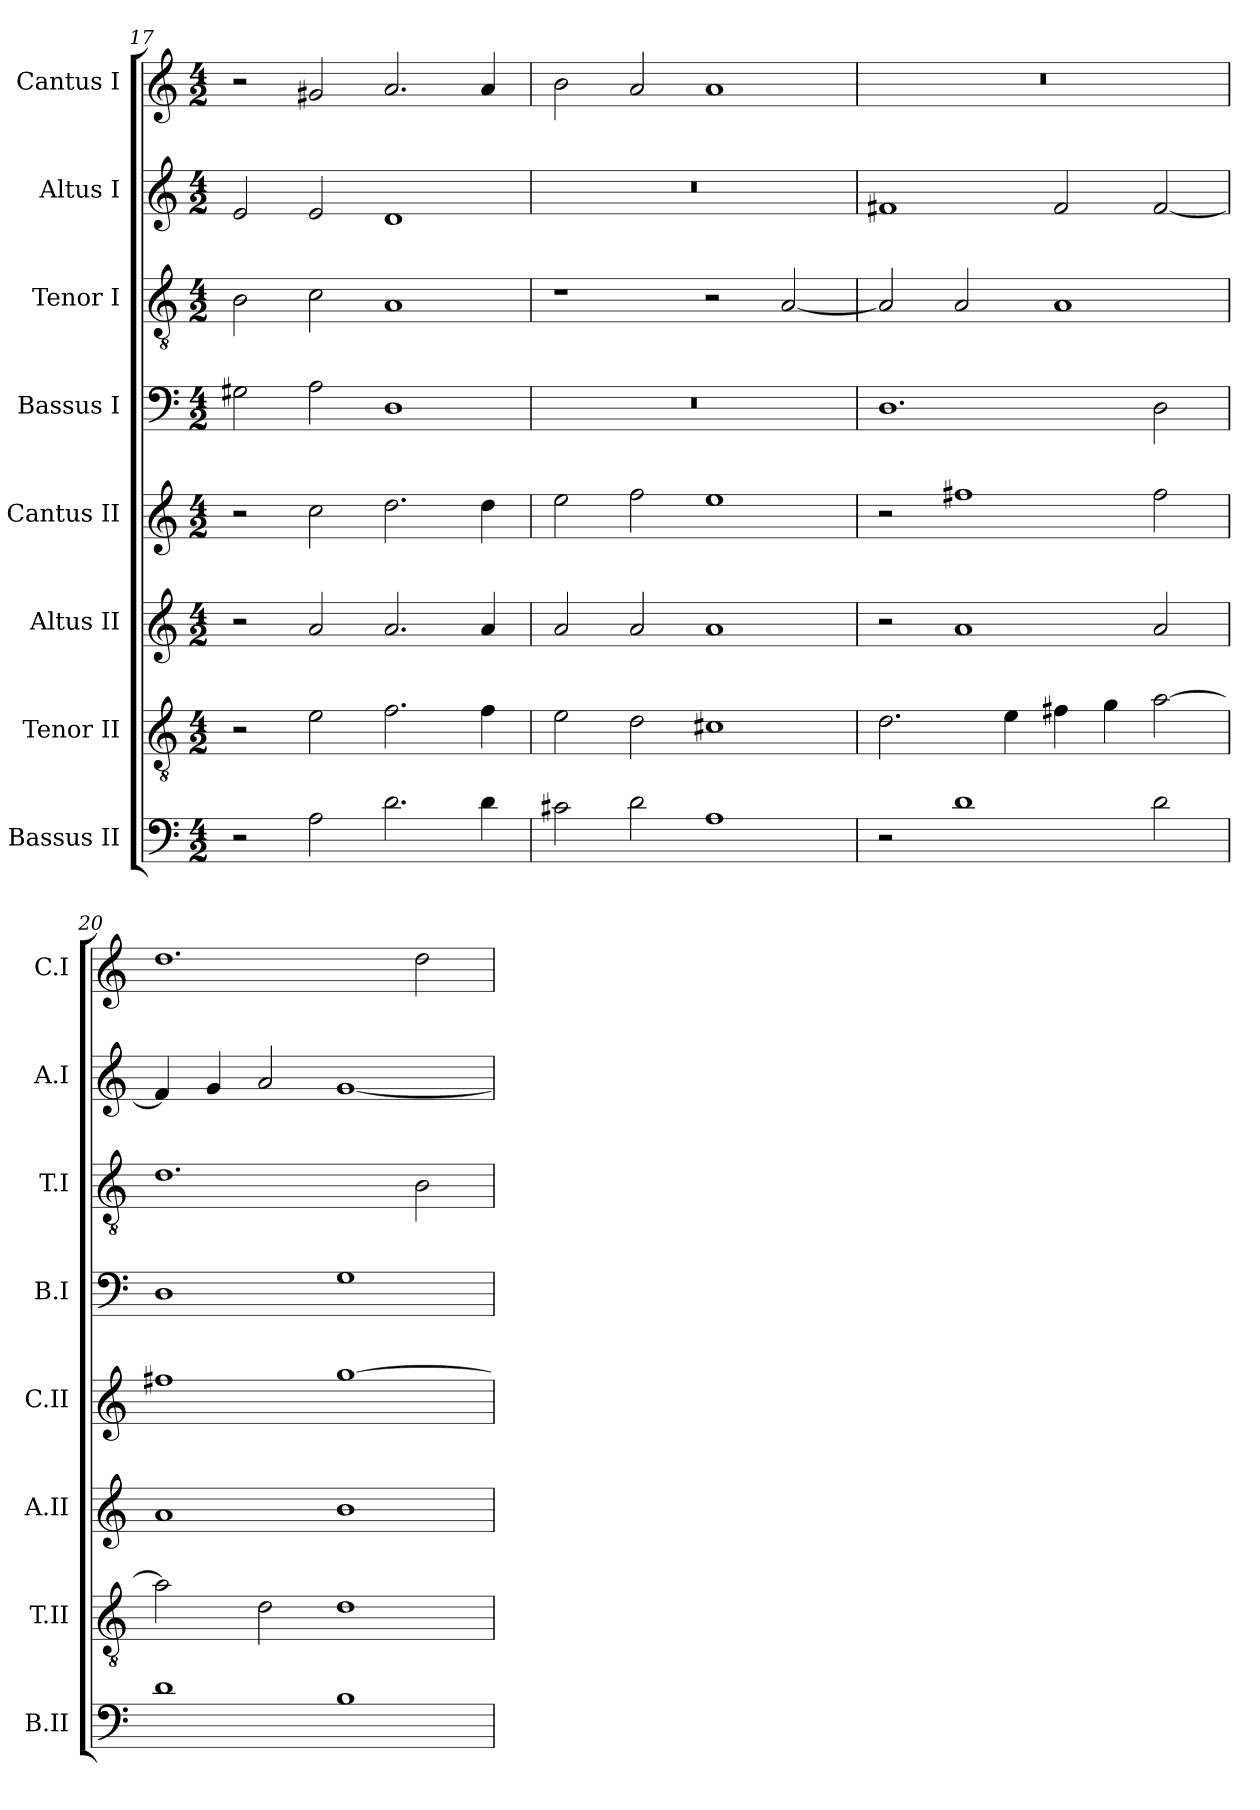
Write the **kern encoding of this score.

**kern	**kern	**kern	**kern	**kern	**kern	**kern	**kern
*part8	*part7	*part6	*part5	*part4	*part3	*part2	*part1
*staff8	*staff7	*staff6	*staff5	*staff4	*staff3	*staff2	*staff1
*I"Bassus II	*I"Tenor II	*I"Altus II	*I"Cantus II	*I"Bassus I	*I"Tenor I	*I"Altus I	*I"Cantus I
*I'B.II	*I'T.II	*I'A.II	*I'C.II	*I'B.I	*I'T.I	*I'A.I	*I'C.I
*clefF4	*clefGv2	*clefG2	*clefG2	*clefF4	*clefGv2	*clefG2	*clefG2
*	*ITrd7c12	*	*	*	*ITrd7c12	*	*
*k[]	*k[]	*k[]	*k[]	*k[]	*k[]	*k[]	*k[]
*C:	*C:	*C:	*C:	*C:	*C:	*C:	*C:
*M4/2	*M4/2	*M4/2	*M4/2	*M4/2	*M4/2	*M4/2	*M4/2
=17	=17	=17	=17	=17	=17	=17	=17
2r	2r	2r	2r	2G#X\	2BB\	2e/	2r
2A\	2E\	2a/	2cc\	2A\	2C\	2e/	2g#X/
2.d\	2.F\	2.a/	2.dd\	1D\	1AA/	1d/	2.a/
4d\	4F\	4a/	4dd\	.	.	.	4a/
=18	=18	=18	=18	=18	=18	=18	=18
2c#X\	2E\	2a/	2ee\	0r	1r	0r	2b\
2d\	2D\	2a/	2ff\	.	.	.	2a/
1A\	1C#X\	1a/	1ee\	.	2r	.	1a/
.	.	.	.	.	[2AA/	.	.
=19	=19	=19	=19	=19	=19	=19	=19
2r	2.D\	2r	2r	1.D\	2AA/]	1f#X/	0r
1d\	.	1a/	1ff#X\	.	2AA/	.	.
.	4E\	.	.	.	.	.	.
.	4F#X\	.	.	.	1AA/	2f#/	.
.	4G\	.	.	.	.	.	.
2d\	[2A\	2a/	2ff#\	2D\	.	[2f#/	.
=20	=20	=20	=20	=20	=20	=20	=20
1d\	2A\]	1a/	1ff#i\	1D\	1.D\	4f#/]	1.dd\
.	.	.	.	.	.	4g/	.
.	2D\	.	.	.	.	2a/	.
1B\	1D\	1b\	[1gg\	1G\	.	[1g/	.
.	.	.	.	.	2BB\	.	2dd\
=	=	=	=	=	=	=	=
*-	*-	*-	*-	*-	*-	*-	*-
